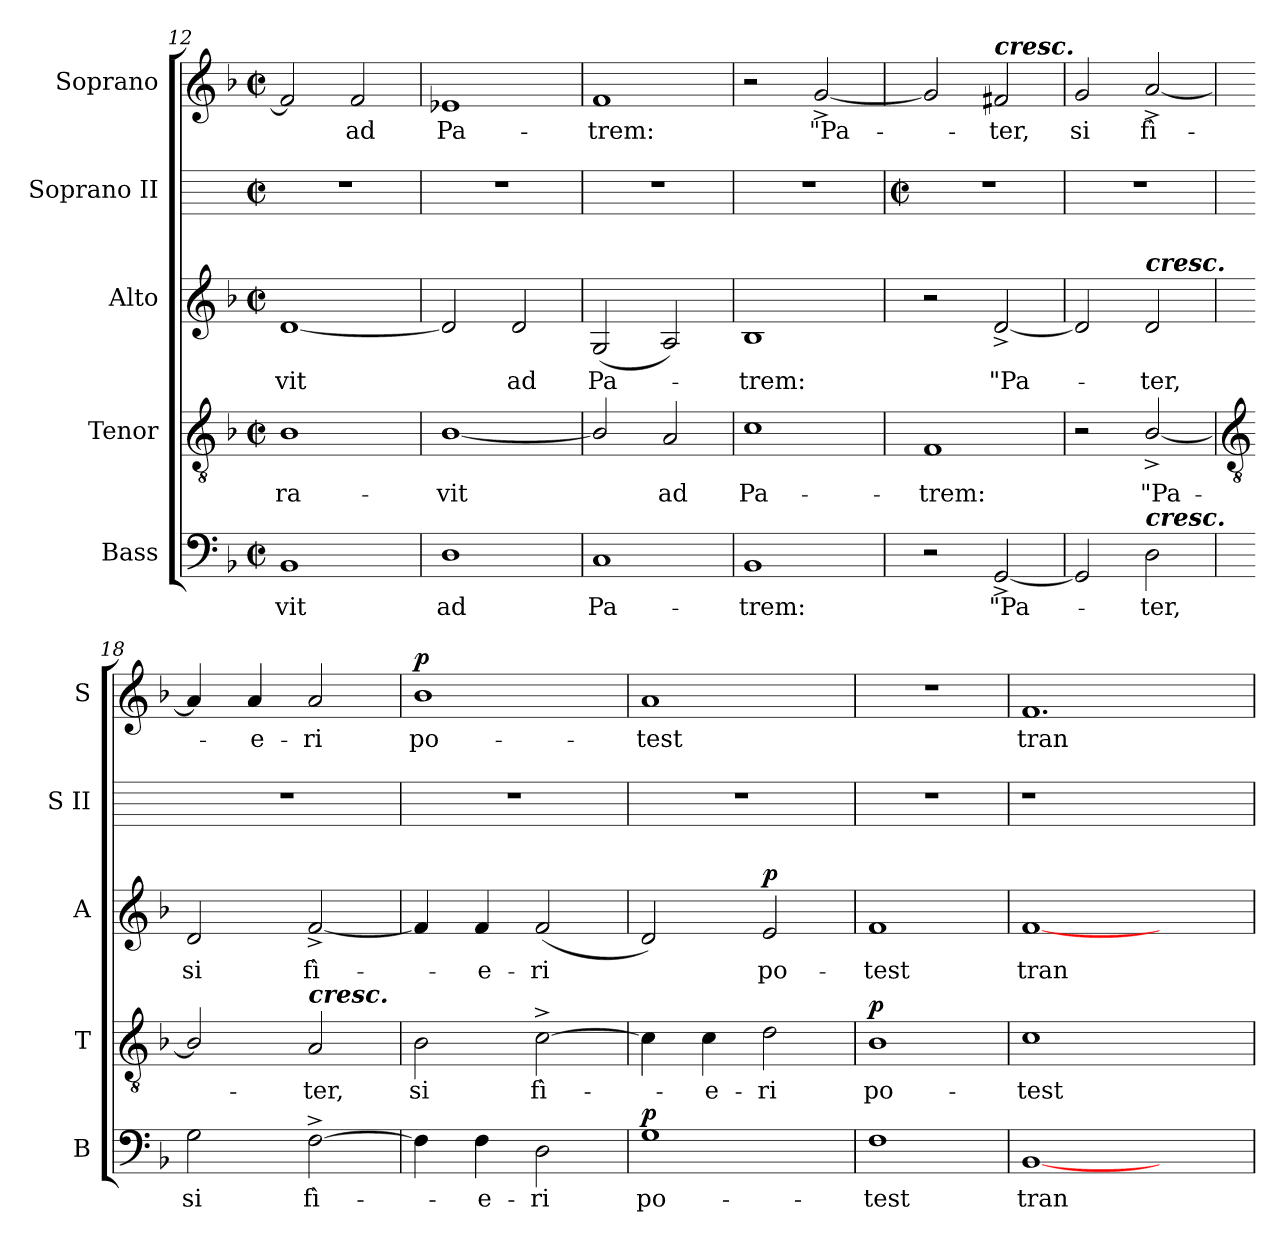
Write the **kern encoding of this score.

**kern	**text	**dynam	**kern	**text	**dynam	**kern	**text	**dynam	**kern	**kern	**text	**dynam
*part5	*part5	*part5	*part4	*part4	*part4	*part3	*part3	*part3	*part2	*part1	*part1	*part1
*staff5	*staff5	*staff5	*staff4	*staff4	*staff4	*staff3	*staff3	*staff3	*staff2	*staff1	*staff1	*staff1
*I"Bass	*	*	*I"Tenor	*	*	*I"Alto	*	*	*I"Soprano II	*I"Soprano	*	*
*I'B	*	*	*I'T	*	*	*I'A	*	*	*I'S II	*I'S	*	*
*clefF4	*	*	*clefGv2	*	*	*clefG2	*	*	*	*clefG2	*	*
*k[b-]	*	*	*k[b-]	*	*	*k[b-]	*	*	*	*k[b-]	*	*
*F:	*	*	*F:	*	*	*F:	*	*	*	*F:	*	*
*M2/2	*	*	*M2/2	*	*	*M2/2	*	*	*M2/2	*M2/2	*	*
*met(c|)	*	*	*met(c|)	*	*	*met(c|)	*	*	*met(c|)	*met(c|)	*	*
=12	=12	=12	=12	=12	=12	=12	=12	=12	=12	=12	=12	=12
!	!LO:LY:b	!	!	!LO:LY:b	!	!	!LO:LY:b	!	!	!	!	!
1BB-	-vit	.	1B-	-ra-	.	[1d	-vit	.	1r	2f]	.	.
!	!	!	!	!	!	!	!	!	!	!	!LO:LY:b	!
.	.	.	.	.	.	.	.	.	.	2f	ad	.
=13	=13	=13	=13	=13	=13	=13	=13	=13	=13	=13	=13	=13
!	!LO:LY:b	!	!	!LO:LY:b	!	!	!	!	!	!	!LO:LY:b	!
1D	ad	.	[1B-/	-vit	.	2d]	.	.	1r	1e-X	Pa-	.
!	!	!	!	!	!	!	!LO:LY:b	!	!	!	!	!
.	.	.	.	.	.	2d	ad	.	.	.	.	.
=14	=14	=14	=14	=14	=14	=14	=14	=14	=14	=14	=14	=14
!	!LO:LY:b	!	!	!	!	!	!LO:LY:b	!	!	!	!LO:LY:b	!
1C	Pa-	.	2B-/]	.	.	(<2G	Pa-	.	1r	1f	-trem:	.
!	!	!	!	!LO:LY:b	!	!	!	!	!	!	!	!
.	.	.	2A	ad	.	2A)	.	.	.	.	.	.
=15	=15	=15	=15	=15	=15	=15	=15	=15	=15	=15	=15	=15
!	!LO:LY:b	!	!	!LO:LY:b	!	!	!LO:LY:b	!	!	!	!	!
1BB-	-trem:	.	1c	Pa-	.	1B-	trem:	.	1r	2r	.	.
!	!	!	!	!	!	!	!	!	!	!	!LO:LY:b	!
.	.	.	.	.	.	.	.	.	.	[2g^	"Pa-	.
!!LO:LB:g=z
=16	=16	=16	=16	=16	=16	=16	=16	=16	=16	=16	=16	=16
*	*	*	*	*	*	*	*	*	*M2/2	*	*	*
*	*	*	*	*	*	*	*	*	*met(c|)	*	*	*
!	!	!	!	!LO:LY:b	!	!	!	!	!	!	!	!
2r	.	.	1F	-trem:	.	2r	.	.	1r	2g]	.	.
!	!	!	!	!	!	!	!	!	!	!LO:TX:a:Bi:t=cresc.	!	!
!	!LO:LY:b	!	!	!	!	!	!LO:LY:b	!	!	!	!LO:LY:b	!
[2GG^	"Pa-	.	.	.	.	[2d^	"Pa-	.	.	2f#X	ter,	.
!!LO:LB:g=z
=17	=17	=17	=17	=17	=17	=17	=17	=17	=17	=17	=17	=17
!	!	!	!	!	!	!	!	!	!	!	!LO:LY:b	!
2GG]	.	.	2r	.	.	2d]	.	.	1r	2g	si	.
!	!	!	!	!	!	!LO:TX:a:Bi:t=cresc.	!	!	!	!	!	!
!LO:TX:a:Bi:t=cresc.	!	!	!	!	!	!	!	!	!	!	!	!
!	!LO:LY:b	!	!	!LO:LY:b	!	!	!LO:LY:b	!	!	!	!LO:LY:b	!
2D	ter,	.	[2B-^/	"Pa-	.	2d	ter,	.	.	[2a^	fì-	.
!!LO:LB:g=z
=18	=18	=18	=18	=18	=18	=18	=18	=18	=18	=18	=18	=18
*	*	*	*clefGv2	*	*	*	*	*	*	*	*	*
!	!LO:LY:b	!	!	!	!	!	!LO:LY:b	!	!	!	!	!
2G	si	.	2B-/]	.	.	2d	si	.	1r	4a]	.	.
!	!	!	!	!	!	!	!	!	!	!	!LO:LY:b	!
.	.	.	.	.	.	.	.	.	.	4a	e-	.
!	!	!	!LO:TX:a:Bi:t=cresc.	!	!	!	!	!	!	!	!	!
!	!LO:LY:b	!	!	!LO:LY:b	!	!	!LO:LY:b	!	!	!	!LO:LY:b	!
[2F^	fì-	.	2A	ter,	.	[2f^	fì-	.	.	2a	-ri	.
=19	=19	=19	=19	=19	=19	=19	=19	=19	=19	=19	=19	=19
!	!	!	!	!LO:LY:b	!	!	!	!	!	!	!LO:LY:b	!LO:DY:b
4F]	.	.	2B-	si	.	4f]	.	.	1r	1b-	po-	p
!	!LO:LY:b	!	!	!	!	!	!LO:LY:b	!	!	!	!	!
4F	e-	.	.	.	.	4f	e-	.	.	.	.	.
!	!LO:LY:b	!	!	!LO:LY:b	!	!	!LO:LY:b	!	!	!	!	!
2D	-ri	.	[2c^	fì-	.	(<2f	-ri	.	.	.	.	.
=20	=20	=20	=20	=20	=20	=20	=20	=20	=20	=20	=20	=20
!	!LO:LY:b	!LO:DY:b	!	!	!	!	!	!	!	!	!LO:LY:b	!
1G	po-	p	4c]	.	.	2d)	.	.	1r	1a	-test	.
!	!	!	!	!LO:LY:b	!	!	!	!	!	!	!	!
.	.	.	4c	e-	.	.	.	.	.	.	.	.
!	!	!	!	!LO:LY:b	!	!	!LO:LY:b	!LO:DY:b	!	!	!	!
.	.	.	2d	-ri	.	2e	po-	p	.	.	.	.
=21	=21	=21	=21	=21	=21	=21	=21	=21	=21	=21	=21	=21
!	!LO:LY:b	!	!	!LO:LY:b	!LO:DY:b	!	!LO:LY:b	!	!	!	!	!
1F	-test	.	1B-	po-	p	1f	-test	.	1r	1r	.	.
=22	=22	=22	=22	=22	=22	=22	=22	=22	=22	=22	=22	=22
!	!LO:LY:b	!	!	!LO:LY:b	!	!	!LO:LY:b	!	!	!	!LO:LY:b	!
[1BB-	tran-	.	1c	-test	.	[1f	tran-	.	1r	1.f	tran-	.
2ryy	.	.	2ryy	.	.	2ryy	.	.	2ryy	.	.	.
=	=	=	=	=	=	=	=	=	=	=	=	=
*-	*-	*-	*-	*-	*-	*-	*-	*-	*-	*-	*-	*-
